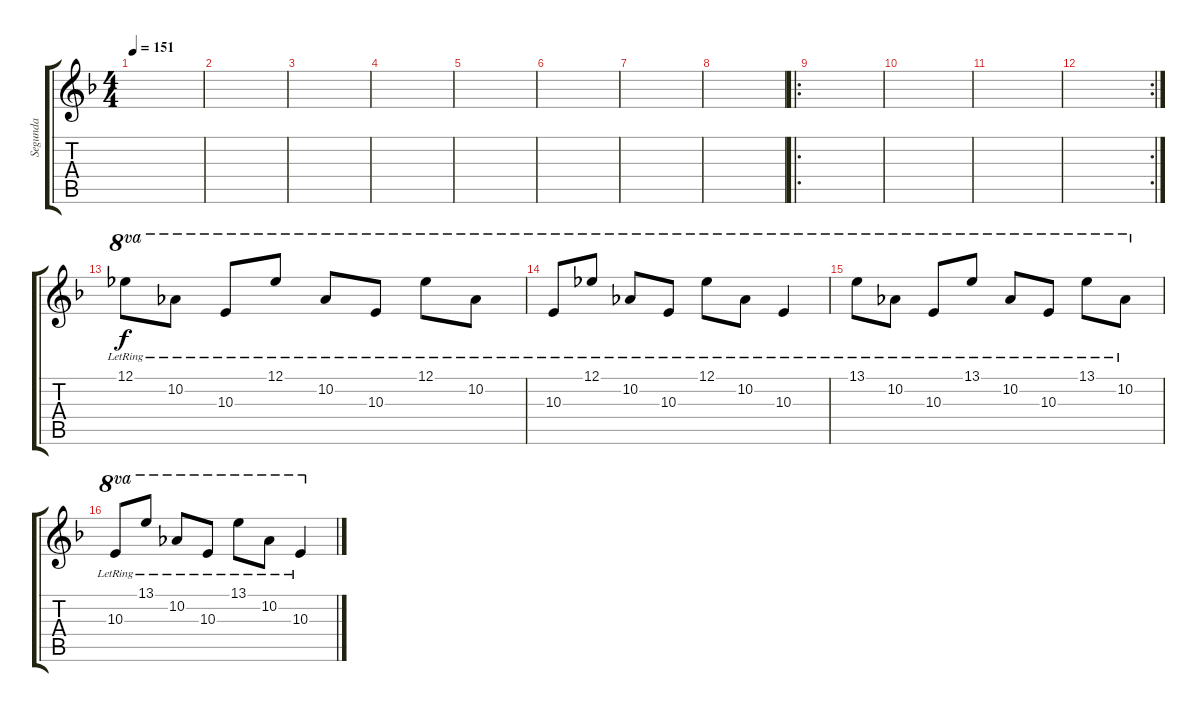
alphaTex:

\track ("Segunda" "Segunda") {instrument electricguitarjazz}
\staff {score tabs}
\tuning (Eb4 Bb3 Gb3 Db3 Ab2 Db2) {hide}
\ts (4 4)
\tempo 151
\clef g2
\ks f
|
|
|
|
|
|
|
|
\ro
|
|
|
\rc 2
|
12.1{lr}.8{ot 8va} 10.2{lr}.8{ot 8va} 10.3{lr}.8{ot 8va} 12.1{lr}.8{ot 8va} 10.2{lr}.8{ot 8va} 10.3{lr}.8{ot 8va} 12.1{lr}.8{ot 8va} 10.2{lr}.8{ot 8va} |
10.3{lr}.8{ot 8va} 12.1{lr}.8{ot 8va} 10.2{lr}.8{ot 8va} 10.3{lr}.8{ot 8va} 12.1{lr}.8{ot 8va} 10.2{lr}.8{ot 8va} 10.3{lr}.4{ot 8va} |
13.1{lr}.8{ot 8va} 10.2{lr}.8{ot 8va} 10.3{lr}.8{ot 8va} 13.1{lr}.8{ot 8va} 10.2{lr}.8{ot 8va} 10.3{lr}.8{ot 8va} 13.1{lr}.8{ot 8va} 10.2{lr}.8{ot 8va} |
10.3{lr}.8{ot 8va} 13.1{lr}.8{ot 8va} 10.2{lr}.8{ot 8va} 10.3{lr}.8{ot 8va} 13.1{lr}.8{ot 8va} 10.2{lr}.8{ot 8va} 10.3{lr}.4{ot 8va}
